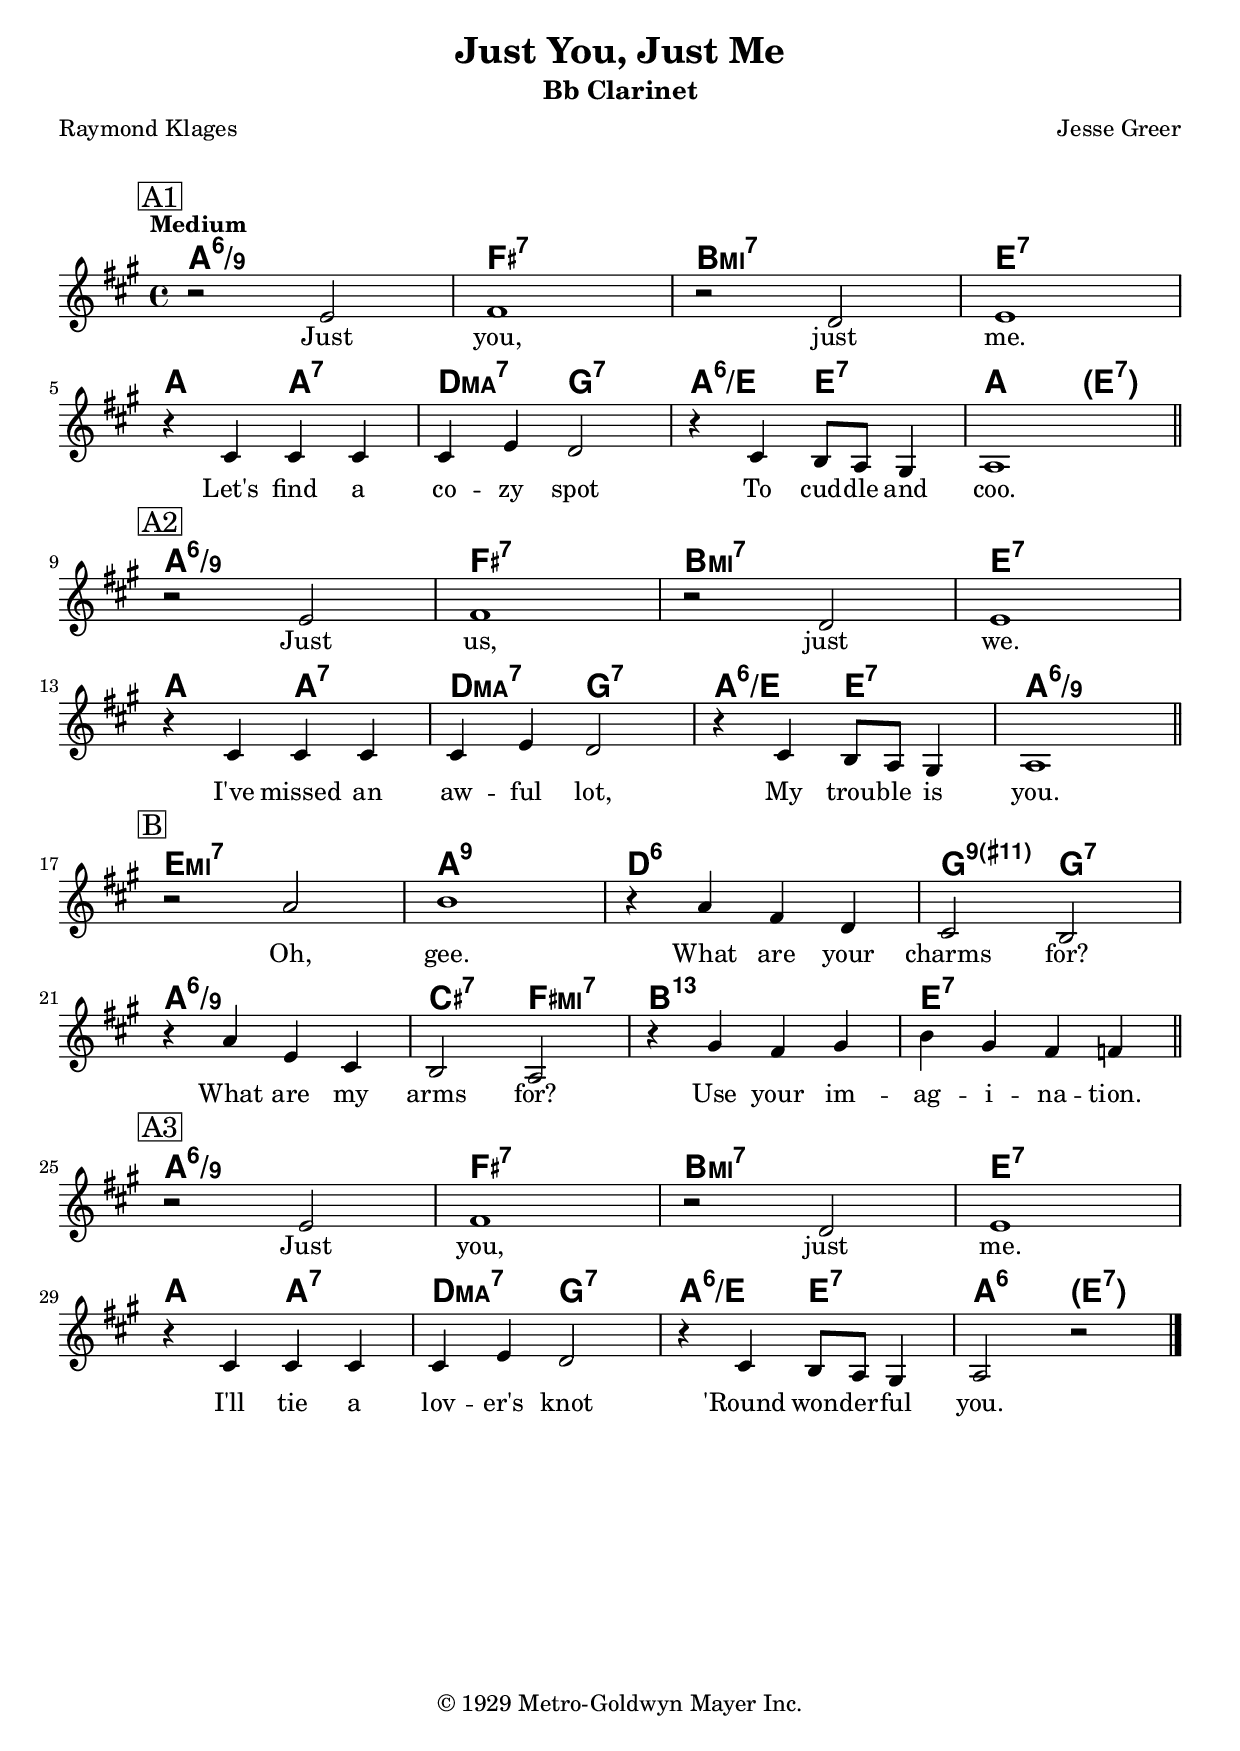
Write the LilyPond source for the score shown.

\version "2.24.0"

\include "english.ly"

instrument = "Bb Clarinet"
whatKey = a,
whatClef = "treble"

%% -*- Mode: LilyPond -*-

\include "lead-sheets.ily"

\header {
  title = "Just You, Just Me"
  subtitle = \instrument
  poet = "Raymond Klages"
  composer = "Jesse Greer"
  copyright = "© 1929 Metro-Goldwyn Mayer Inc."
}

refrainLyrics = \lyricmode {
Just you, just me.
Let's find a co -- zy spot
To cud -- dle and coo.
Just us, just we.
I've missed an aw -- ful lot,
My trou -- ble is you.
Oh, gee.
What are your charms for?
What are my arms for?
Use your im -- ag -- i -- na -- tion.
Just you, just me.
I'll tie a lov -- er's knot
'Round won -- der -- ful you.
}

refrainChords = \chordmode {
  c1:6.9 a1:7 d1:m7 g1:7
  c2 c2:7 f2:maj7 bf2:7 c2:6/g g2:7 c2
  \set chordNameFunction = #begin-end-parenthesis-ignatzek-chord-names 
  g2:7
  \unset chordNameFunction

  c1:6.9 a1:7 d1:m7 g1:7
  c2 c2:7 f2:maj7 bf2:7 c2:6/g g2:7 c1:6.9
  
  g1:m7 c1:9 f1:6 bf2:9.11+ bf2:7
  c1:6.9 e2:7 a2:m7 d1:13 g1:7

  c1:6.9 a1:7 d1:m7 g1:7
  c2 c2:7 f2:maj7 bf2:7 c2:6/g g2:7 c2:6
  \set chordNameFunction = #begin-end-parenthesis-ignatzek-chord-names 
  g2:7
  \unset chordNameFunction
}

refrainKey = c

refrainMelody = \relative f' {
  \time 4/4
  \key c \major
  \clef \whatClef
  \tempo "Medium"

  \mark \markup{ \box "A1" }
  
  r2 g2 | a1 | r2 f2 | g1 |
  \break
  r4 e4 e4 e4 | e4 g4 f2 | r4 e4 d8 c8 b4 | c1 |

  \bar "||"
  \break

  \mark \markup{ \box "A2" }

  r2 g'2 | a1 | r2 f2 | g1 |
  \break
  r4 e4 e4 e4 | e4 g4 f2 | r4 e4 d8 c8 b4 | c1 |

  \bar "||"
  \break

  \mark \markup{ \box "B" }
  
  r2 c'2 | d1 | r4 c4 a4 f4 | e2 d2 |
  \break
  r4 c'4 g4 e4 | d2 c2 | r4 b'4 a4 b4 | d4 b4 a4 af4 |
  
  \bar "||"
  \break

  \mark \markup{ \box "A3" }

  r2 g2 | a1 | r2 f2 | g1 |
  \break
  r4 e4 e4 e4 | e4 g4 f2 | r4 e4 d8 c8 b4 | c2 r2 |

  \bar "|."
}

\include "paper.ily"

\markup {
  % Leave a gap after the header
  \vspace #1
}

\include "refrain.ily"

